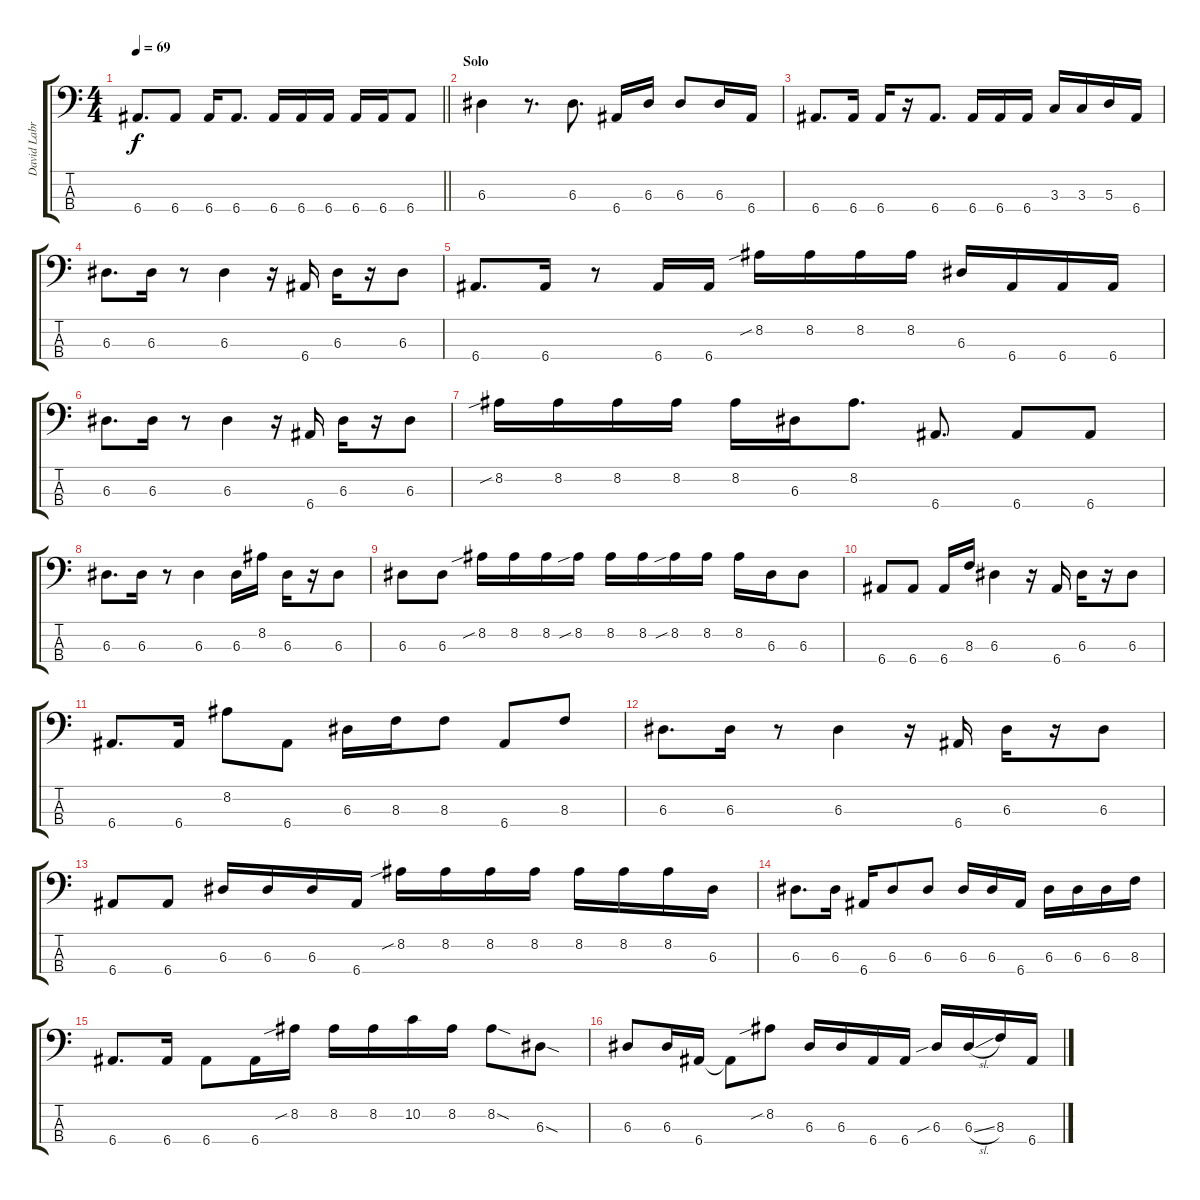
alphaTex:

\track ("David Labruyere" "David Labr") {instrument electricbassfinger}
\staff {score tabs}
\tuning (G2 D2 A1 E1) {hide}
\ts (4 4)
\tempo 69
\clef f4
\barLineRight lightlight
\ks c
6.4.8{d dy f} 6.4.8 6.4.16 6.4.8{d} 6.4.16 6.4.16 6.4.16 6.4.16 6.4.16 6.4.8 |
\section ("" "Solo")
6.3.4 r.8{d} 6.3.8{d} 6.4.16 6.3.16 6.3.8 6.3.16 6.4.16 |
6.4.8{d} 6.4.16 6.4.16 r.16 6.4.8{d} 6.4.16 6.4.16 6.4.16 3.3.16 3.3.16 5.3.16 6.4.16 |
6.3.8{d} 6.3.16 r.8 6.3.4 r.16 6.4.16 6.3.16 r.16 6.3.8 |
6.4.8{d} 6.4.16 r.8 6.4.16 6.4.16 8.2{sib}.16 8.2.16 8.2.16 8.2.16 6.3.16 6.4.16 6.4.16 6.4.16 |
6.3.8{d} 6.3.16 r.8 6.3.4 r.16 6.4.16 6.3.16 r.16 6.3.8 |
8.2{sib}.16 8.2.16 8.2.16 8.2.16 8.2.16 6.3.16 8.2.8{d} 6.4.8{d} 6.4.8 6.4.8 |
6.3.8{d} 6.3.16 r.8 6.3.4 6.3.16 8.2.16 6.3.16 r.16 6.3.8 |
6.3.8 6.3.8 8.2{sib}.16 8.2.16 8.2.16 8.2{sib}.16 8.2.16 8.2.16 8.2{sib}.16 8.2.16 8.2.16 6.3.16 6.3.8 |
6.4.8 6.4.8 6.4.16 8.3.16 6.3.4 r.16 6.4.16 6.3.16 r.16 6.3.8 |
6.4.8{d} 6.4.16 8.2.8 6.4.8 6.3.16 8.3.16 8.3.8 6.4.8 8.3.8 |
6.3.8{d} 6.3.16 r.8 6.3.4 r.16 6.4.16 6.3.16 r.16 6.3.8 |
6.4.8 6.4.8 6.3.16 6.3.16 6.3.16 6.4.16 8.2{sib}.16 8.2.16 8.2.16 8.2.16 8.2.16 8.2.16 8.2.16 6.3.16 |
6.3.8{d} 6.3.16 6.4.16 6.3.8 6.3.8 6.3.16 6.3.16 6.4.16 6.3.16 6.3.16 6.3.16 8.3.16 |
6.4.8{d} 6.4.16 6.4.8 6.4.16 8.2{sib}.16 8.2.16 8.2.16 10.2.16 8.2.16 8.2{sod}.8 6.3{sod}.8 |
6.3.8 6.3.16 6.4.16 6.4{t}.8 8.2{sib}.8 6.3.16 6.3.16 6.4.16 6.4.16 6.3{sib}.16 6.3{sl}.16 8.3.16 6.4.16
